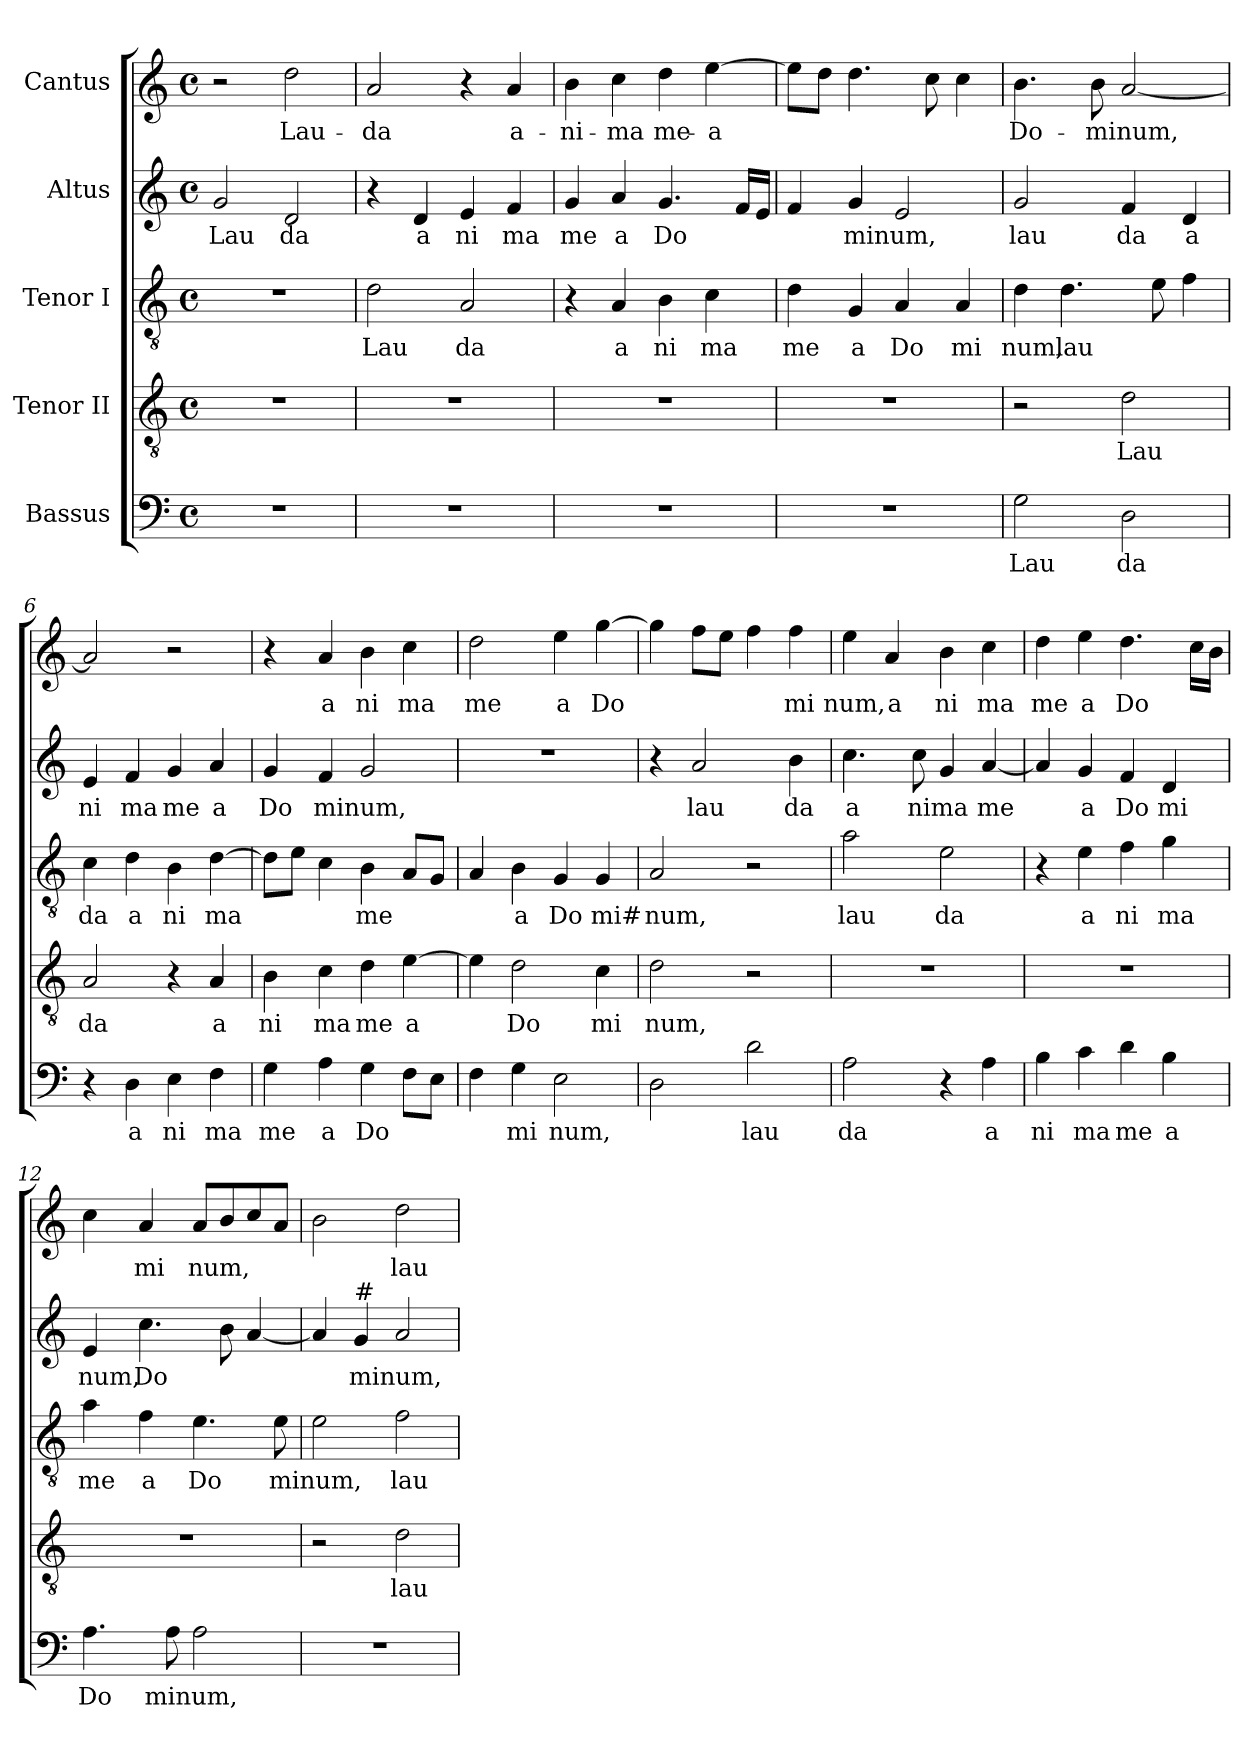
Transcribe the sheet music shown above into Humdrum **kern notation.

**kern	**text	**kern	**text	**kern	**text	**kern	**text	**kern	**text
*part5	*part5	*part4	*part4	*part3	*part3	*part2	*part2	*part1	*part1
*staff5	*staff5	*staff4	*staff4	*staff3	*staff3	*staff2	*staff2	*staff1	*staff1
*I"Bassus	*	*I"Tenor II	*	*I"Tenor I	*	*I"Altus	*	*I"Cantus	*
!!LO:PB:g=z
*stria5	*	*stria5	*	*stria5	*	*stria5	*	*stria5	*
*clefF4	*	*clefGv2	*	*clefGv2	*	*clefG2	*	*clefG2	*
*M4/4	*	*M4/4	*	*M4/4	*	*M4/4	*	*M4/4	*
*met(c)	*	*met(c)	*	*met(c)	*	*met(c)	*	*met(c)	*
=1	=1	=1	=1	=1	=1	=1	=1	=1	=1
!	!	!	!	!	!	!	!LO:LY:b:cj	!	!
1r	.	1r	.	1r	.	2g/	Lau	2r	.
!	!	!	!	!	!	!	!LO:LY:b:cj	!	!LO:LY:b:cj
.	.	.	.	.	.	2d/	da	2dd\	Lau-
=2	=2	=2	=2	=2	=2	=2	=2	=2	=2
!	!	!	!	!	!LO:LY:b:cj	!	!	!	!LO:LY:b:cj
1r	.	1r	.	2d\	Lau	4r	.	2a/	-da
!	!	!	!	!	!	!	!LO:LY:b:cj	!	!
.	.	.	.	.	.	4d/	a	.	.
!	!	!	!	!	!LO:LY:b:cj	!	!LO:LY:b:cj	!	!
.	.	.	.	2A/	da	4e/	ni	4r	.
!	!	!	!	!	!	!	!LO:LY:b:cj	!	!LO:LY:b:cj
.	.	.	.	.	.	4f/	ma	4a/	a-
=3	=3	=3	=3	=3	=3	=3	=3	=3	=3
!	!	!	!	!	!	!	!LO:LY:b:cj	!	!LO:LY:b:cj
1r	.	1r	.	4r	.	4g/	me	4b\	-ni-
!	!	!	!	!	!LO:LY:b:cj	!	!LO:LY:b:cj	!	!LO:LY:b:cj
.	.	.	.	4A/	a	4a/	a	4cc\	-ma
!	!	!	!	!	!LO:LY:b:cj	!	!LO:LY:b	!	!LO:LY:b:cj
.	.	.	.	4B\	ni	4.g/	Do	4dd\	me-
!	!	!	!	!	!LO:LY:b:cj	!	!	!	!LO:LY:b:cj
.	.	.	.	4c\	ma	.	.	[>4ee\	-a
.	.	.	.	.	.	16f/L	.	.	.
.	.	.	.	.	.	16e/J	.	.	.
=4	=4	=4	=4	=4	=4	=4	=4	=4	=4
!	!	!	!	!	!LO:LY:b:cj	!	!	!	!
1r	.	1r	.	4d\	me	4f/	.	8ee\L]	.
.	.	.	.	.	.	.	.	8dd\J	.
!	!	!	!	!	!LO:LY:b:cj	!	!LO:LY:b	!	!
.	.	.	.	4G/	a	4g/	minum,	4.dd\	.
!	!	!	!	!	!LO:LY:b:cj	!	!	!	!
.	.	.	.	4A/	Do	2e/	.	.	.
.	.	.	.	.	.	.	.	8cc\	.
!	!	!	!	!	!LO:LY:b:cj	!	!	!	!
.	.	.	.	4A/	mi	.	.	4cc\	.
=5	=5	=5	=5	=5	=5	=5	=5	=5	=5
!	!LO:LY:b:cj	!	!	!	!LO:LY:b:cj	!	!LO:LY:b:cj	!	!LO:LY:b:cj
2G\	Lau	2r	.	4d\	num,	2g/	lau	4.b\	Do-
!	!	!	!	!	!LO:LY:b	!	!	!	!
.	.	.	.	4.d\	lau	.	.	.	.
!	!	!	!	!	!	!	!	!	!LO:LY:b:cj
.	.	.	.	.	.	.	.	8b\	-mi
!	!LO:LY:b:cj	!	!LO:LY:b:cj	!	!	!	!LO:LY:b:cj	!	!LO:LY:b
2D\	da	2d\	Lau	.	.	4f/	da	[<2a/	num,
.	.	.	.	8e\	.	.	.	.	.
!	!	!	!	!	!	!	!LO:LY:b:cj	!	!
.	.	.	.	4f\	.	4d/	a	.	.
=6	=6	=6	=6	=6	=6	=6	=6	=6	=6
!	!	!	!LO:LY:b:cj	!	!LO:LY:b:cj	!	!LO:LY:b:cj	!	!
4r	.	2A/	da	4c\	da	4e/	ni	2a/]	.
!	!LO:LY:b:cj	!	!	!	!LO:LY:b:cj	!	!LO:LY:b:cj	!	!
4D\	a	.	.	4d\	a	4f/	ma	.	.
!	!LO:LY:b:cj	!	!	!	!LO:LY:b:cj	!	!LO:LY:b:cj	!	!
4E\	ni	4r	.	4B\	ni	4g/	me	2r	.
!	!LO:LY:b:cj	!	!LO:LY:b:cj	!	!LO:LY:b	!	!LO:LY:b:cj	!	!
4F\	ma	4A/	a	[>4d\	ma	4a/	a	.	.
!!LO:LB:g=z
=7	=7	=7	=7	=7	=7	=7	=7	=7	=7
!	!LO:LY:b:cj	!	!LO:LY:b:cj	!	!	!	!LO:LY:b:cj	!	!
4G\	me	4B\	ni	8d\L]	.	4g/	Do	4r	.
.	.	.	.	8e\J	.	.	.	.	.
!	!LO:LY:b:cj	!	!LO:LY:b:cj	!	!	!	!LO:LY:b	!	!LO:LY:b:cj
4A\	a	4c\	ma	4c\	.	4f/	minum,	4a/	a
!	!LO:LY:b	!	!LO:LY:b:cj	!	!LO:LY:b	!	!	!	!LO:LY:b:cj
4G\	Do	4d\	me	4B\	me	2g/	.	4b\	ni
!	!	!	!LO:LY:b:cj	!	!	!	!	!	!LO:LY:b:cj
8F\L	.	[>4e\	a	8A/L	.	.	.	4cc\	ma
8E\J	.	.	.	8G/J	.	.	.	.	.
=8	=8	=8	=8	=8	=8	=8	=8	=8	=8
!	!	!	!	!	!	!	!	!	!LO:LY:b:cj
4F\	.	4e\]	.	4A/	.	1r	.	2dd\	me
!	!LO:LY:b:cj	!	!LO:LY:b:cj	!	!LO:LY:b:cj	!	!	!	!
4G\	mi	2d\	Do	4B\	a	.	.	.	.
!	!LO:LY:b	!	!	!	!LO:LY:b:cj	!	!	!	!LO:LY:b:cj
2E\	num,	.	.	4G/	Do	.	.	4ee\	a
!	!	!	!LO:LY:b:cj	!	!LO:LY:b:rj	!	!	!	!LO:LY:b
.	.	4c\	mi	4G/	mi#	.	.	[>4gg\	Do
=9	=9	=9	=9	=9	=9	=9	=9	=9	=9
!	!	!	!LO:LY:b:cj	!	!LO:LY:b:cj	!	!	!	!
2D\	.	2d\	num,	2A/	num,	4r	.	4gg\]	.
!	!	!	!	!	!	!	!LO:LY:b:cj	!	!
.	.	.	.	.	.	2a/	lau	8ff\L	.
.	.	.	.	.	.	.	.	8ee\J	.
!	!LO:LY:b:cj	!	!	!	!	!	!	!	!
2d\	lau	2r	.	2r	.	.	.	4ff\	.
!	!	!	!	!	!	!	!LO:LY:b:cj	!	!LO:LY:b:cj
.	.	.	.	.	.	4b\	da	4ff\	mi
=10	=10	=10	=10	=10	=10	=10	=10	=10	=10
!	!LO:LY:b:cj	!	!	!	!LO:LY:b:cj	!	!LO:LY:b:cj	!	!LO:LY:b:cj
2A\	da	1r	.	2a\	lau	4.cc\	a	4ee\	num,
!	!	!	!	!	!	!	!	!	!LO:LY:b:cj
.	.	.	.	.	.	.	.	4a/	a
!	!	!	!	!	!	!	!LO:LY:b	!	!
.	.	.	.	.	.	8cc\	nima	.	.
!	!	!	!	!	!LO:LY:b:cj	!	!	!	!LO:LY:b:cj
4r	.	.	.	2e\	da	4g/	.	4b\	ni
!	!LO:LY:b:cj	!	!	!	!	!	!LO:LY:b	!	!LO:LY:b:cj
4A\	a	.	.	.	.	[<4a/	me	4cc\	ma
=11	=11	=11	=11	=11	=11	=11	=11	=11	=11
!	!LO:LY:b:cj	!	!	!	!	!	!	!	!LO:LY:b:cj
4B\	ni	1r	.	4r	.	4a/]	.	4dd\	me
!	!LO:LY:b:cj	!	!	!	!LO:LY:b:cj	!	!LO:LY:b:cj	!	!LO:LY:b:cj
4c\	ma	.	.	4e\	a	4g/	a	4ee\	a
!	!LO:LY:b:cj	!	!	!	!LO:LY:b:cj	!	!LO:LY:b:cj	!	!LO:LY:b
4d\	me	.	.	4f\	ni	4f/	Do	4.dd\	Do
!	!LO:LY:b:cj	!	!	!	!LO:LY:b:cj	!	!LO:LY:b:cj	!	!
4B\	a	.	.	4g\	ma	4d/	mi	.	.
.	.	.	.	.	.	.	.	16cc\L	.
.	.	.	.	.	.	.	.	16b\J	.
=12	=12	=12	=12	=12	=12	=12	=12	=12	=12
!	!LO:LY:b:cj	!	!	!	!LO:LY:b:cj	!	!LO:LY:b:cj	!	!
4.A\	Do	1r	.	4a\	me	4e/	num,	4cc\	.
!	!	!	!	!	!LO:LY:b:cj	!	!LO:LY:b	!	!LO:LY:b:cj
.	.	.	.	4f\	a	4.cc\	Do	4a/	mi
!	!LO:LY:b	!	!	!	!	!	!	!	!
8A\	minum,	.	.	.	.	.	.	.	.
!	!	!	!	!	!LO:LY:b:cj	!	!	!	!LO:LY:b
2A\	.	.	.	4.e\	Do	.	.	8a/L	num,
.	.	.	.	.	.	8b\	.	8b/	.
.	.	.	.	.	.	[<4a/	.	8cc/	.
!	!	!	!	!	!LO:LY:b	!	!	!	!
.	.	.	.	8e\	minum,	.	.	8a/J	.
=13	=13	=13	=13	=13	=13	=13	=13	=13	=13
1r	.	2r	.	2e\	.	4a/]	.	2b\	.
!	!	!	!	!	!	!LO:TX:a:t=#	!	!	!
!	!	!	!	!	!	!	!LO:LY:b	!	!
.	.	.	.	.	.	4g/	minum,	.	.
!	!	!	!LO:LY:b:cj	!	!LO:LY:b:cj	!	!	!	!LO:LY:b:cj
.	.	2d\	lau	2f\	lau	2a/	.	2dd\	lau
=	=	=	=	=	=	=	=	=	=
*-	*-	*-	*-	*-	*-	*-	*-	*-	*-
